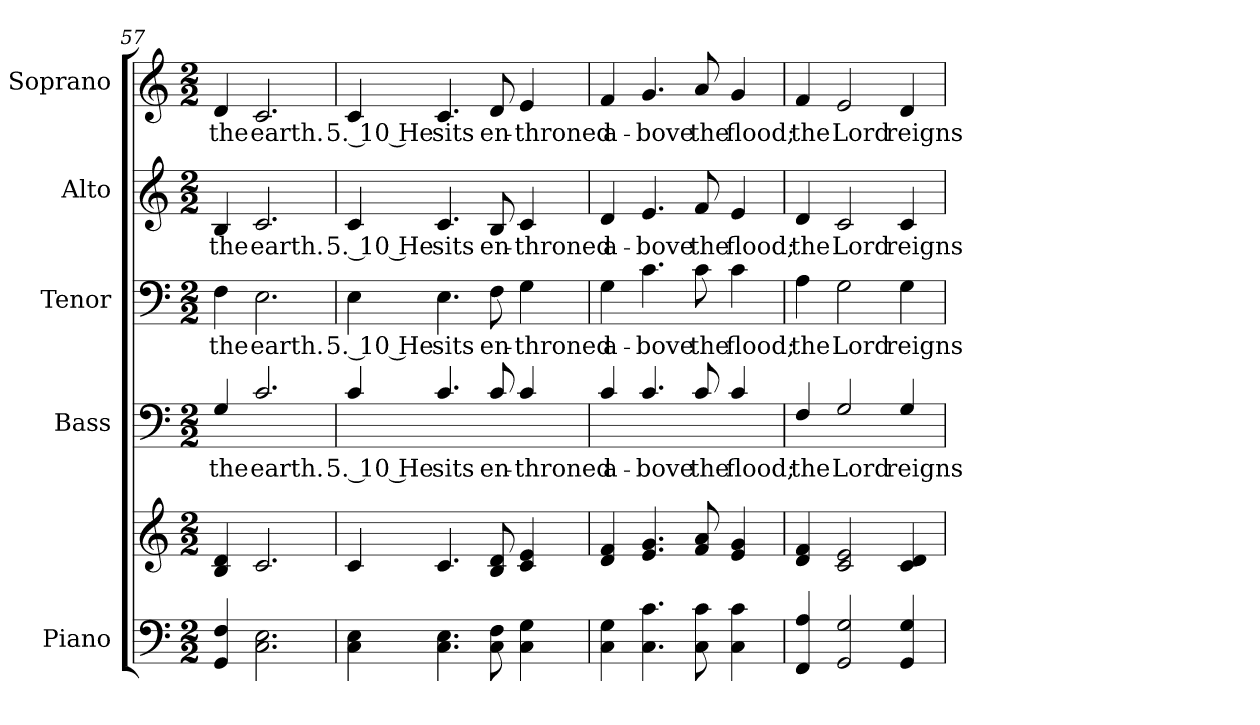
**kern	**kern	**kern	**text	**kern	**text	**kern	**text	**kern	**text
*part5	*part5	*part4	*part4	*part3	*part3	*part2	*part2	*part1	*part1
*staff6	*staff5	*staff4	*staff4	*staff3	*staff3	*staff2	*staff2	*staff1	*staff1
*I"Piano	*	*I"Bass	*	*I"Tenor	*	*I"Alto	*	*I"Soprano	*
*I'Pno.	*	*I'B.	*	*I'T.	*	*I'A.	*	*I'S.	*
*clefF4	*clefG2	*clefF4	*	*clefF4	*	*clefG2	*	*clefG2	*
*	*	*ITrd7c12	*	*	*	*	*	*	*
*k[]	*k[]	*k[]	*	*k[]	*	*k[]	*	*k[]	*
*C:	*C:	*C:	*	*C:	*	*C:	*	*C:	*
*M2/2	*M2/2	*M2/2	*	*M2/2	*	*M2/2	*	*M2/2	*
=57	=57	=57	=57	=57	=57	=57	=57	=57	=57
!	!	!	!LO:LY:b:color=#000000	!	!	!	!	!	!
!	!	!	!	!	!LO:LY:b:color=#000000	!	!	!	!
!	!	!	!	!	!	!	!LO:LY:b:color=#000000	!	!
!	!	!	!	!	!	!	!	!	!LO:LY:b:color=#000000
4GGi/ 4Fi	4Bi/ 4di	4GGi/	the	4Fi\	the	4Bi/	the	4di/	the
!	!	!	!LO:LY:b:color=#000000	!	!	!	!	!	!
!	!	!	!	!	!LO:LY:b:color=#000000	!	!	!	!
!	!	!	!	!	!	!	!LO:LY:b:color=#000000	!	!
!	!	!	!	!	!	!	!	!	!LO:LY:b:color=#000000
2.Ci\ 2.Ei	2.ci/	2.Ci/	earth.	2.Ei\	earth.	2.ci/	earth.	2.ci/	earth.
!!LO:PB:g=z
=58	=58	=58	=58	=58	=58	=58	=58	=58	=58
!	!	!	!LO:LY:b:color=#000000	!	!	!	!	!	!
!	!	!	!	!	!LO:LY:b:color=#000000	!	!	!	!
!	!	!	!	!	!	!	!LO:LY:b:color=#000000	!	!
!	!	!	!	!	!	!	!	!	!LO:LY:b:color=#000000
4Ci\ 4Ei	4ci/	4Ci/	5. 10 He	4Ei\	5. 10 He	4ci/	5. 10 He	4ci/	5. 10 He
!	!	!	!LO:LY:b:color=#000000	!	!	!	!	!	!
!	!	!	!	!	!LO:LY:b:color=#000000	!	!	!	!
!	!	!	!	!	!	!	!LO:LY:b:color=#000000	!	!
!	!	!	!	!	!	!	!	!	!LO:LY:b:color=#000000
4.Ci\ 4.Ei	4.ci/	4.Ci/	sits	4.Ei\	sits	4.ci/	sits	4.ci/	sits
!	!	!	!LO:LY:b:color=#000000	!	!	!	!	!	!
!	!	!	!	!	!LO:LY:b:color=#000000	!	!	!	!
!	!	!	!	!	!	!	!LO:LY:b:color=#000000	!	!
!	!	!	!	!	!	!	!	!	!LO:LY:b:color=#000000
8Ci\ 8Fi	8Bi/ 8di	8Ci/	en-	8Fi\	en-	8Bi/	en-	8di/	en-
!	!	!	!LO:LY:b:color=#000000	!	!	!	!	!	!
!	!	!	!	!	!LO:LY:b:color=#000000	!	!	!	!
!	!	!	!	!	!	!	!LO:LY:b:color=#000000	!	!
!	!	!	!	!	!	!	!	!	!LO:LY:b:color=#000000
4Ci\ 4Gi	4ci/ 4ei	4Ci/	-throned	4Gi\	-throned	4ci/	-throned	4ei/	-throned
=59	=59	=59	=59	=59	=59	=59	=59	=59	=59
!	!	!	!LO:LY:b:color=#000000	!	!	!	!	!	!
!	!	!	!	!	!LO:LY:b:color=#000000	!	!	!	!
!	!	!	!	!	!	!	!LO:LY:b:color=#000000	!	!
!	!	!	!	!	!	!	!	!	!LO:LY:b:color=#000000
4Ci\ 4Gi	4di/ 4fi	4Ci/	a-	4Gi\	a-	4di/	a-	4fi/	a-
!	!	!	!LO:LY:b:color=#000000	!	!	!	!	!	!
!	!	!	!	!	!LO:LY:b:color=#000000	!	!	!	!
!	!	!	!	!	!	!	!LO:LY:b:color=#000000	!	!
!	!	!	!	!	!	!	!	!	!LO:LY:b:color=#000000
4.Ci\ 4.ci	4.ei/ 4.gi	4.Ci/	-bove	4.ci\	-bove	4.ei/	-bove	4.gi/	-bove
!	!	!	!LO:LY:b:color=#000000	!	!	!	!	!	!
!	!	!	!	!	!LO:LY:b:color=#000000	!	!	!	!
!	!	!	!	!	!	!	!LO:LY:b:color=#000000	!	!
!	!	!	!	!	!	!	!	!	!LO:LY:b:color=#000000
8Ci\ 8ci	8fi/ 8ai	8Ci/	the	8ci\	the	8fi/	the	8ai/	the
!	!	!	!LO:LY:b:color=#000000	!	!	!	!	!	!
!	!	!	!	!	!LO:LY:b:color=#000000	!	!	!	!
!	!	!	!	!	!	!	!LO:LY:b:color=#000000	!	!
!	!	!	!	!	!	!	!	!	!LO:LY:b:color=#000000
4Ci\ 4ci	4ei/ 4gi	4Ci/	flood;	4ci\	flood;	4ei/	flood;	4gi/	flood;
=60	=60	=60	=60	=60	=60	=60	=60	=60	=60
!	!	!	!LO:LY:b:color=#000000	!	!	!	!	!	!
!	!	!	!	!	!LO:LY:b:color=#000000	!	!	!	!
!	!	!	!	!	!	!	!LO:LY:b:color=#000000	!	!
!	!	!	!	!	!	!	!	!	!LO:LY:b:color=#000000
4FFi/ 4Ai	4di/ 4fi	4FFi/	the	4Ai\	the	4di/	the	4fi/	the
!	!	!	!LO:LY:b:color=#000000	!	!	!	!	!	!
!	!	!	!	!	!LO:LY:b:color=#000000	!	!	!	!
!	!	!	!	!	!	!	!LO:LY:b:color=#000000	!	!
!	!	!	!	!	!	!	!	!	!LO:LY:b:color=#000000
2GGi/ 2Gi	2ci/ 2ei	2GGi/	Lord	2Gi\	Lord	2ci/	Lord	2ei/	Lord
!	!	!	!LO:LY:b:color=#000000	!	!	!	!	!	!
!	!	!	!	!	!LO:LY:b:color=#000000	!	!	!	!
!	!	!	!	!	!	!	!LO:LY:b:color=#000000	!	!
!	!	!	!	!	!	!	!	!	!LO:LY:b:color=#000000
4GGi/ 4Gi	4ci/ 4di	4GGi/	reigns	4Gi\	reigns	4ci/	reigns	4di/	reigns
=	=	=	=	=	=	=	=	=	=
*-	*-	*-	*-	*-	*-	*-	*-	*-	*-
